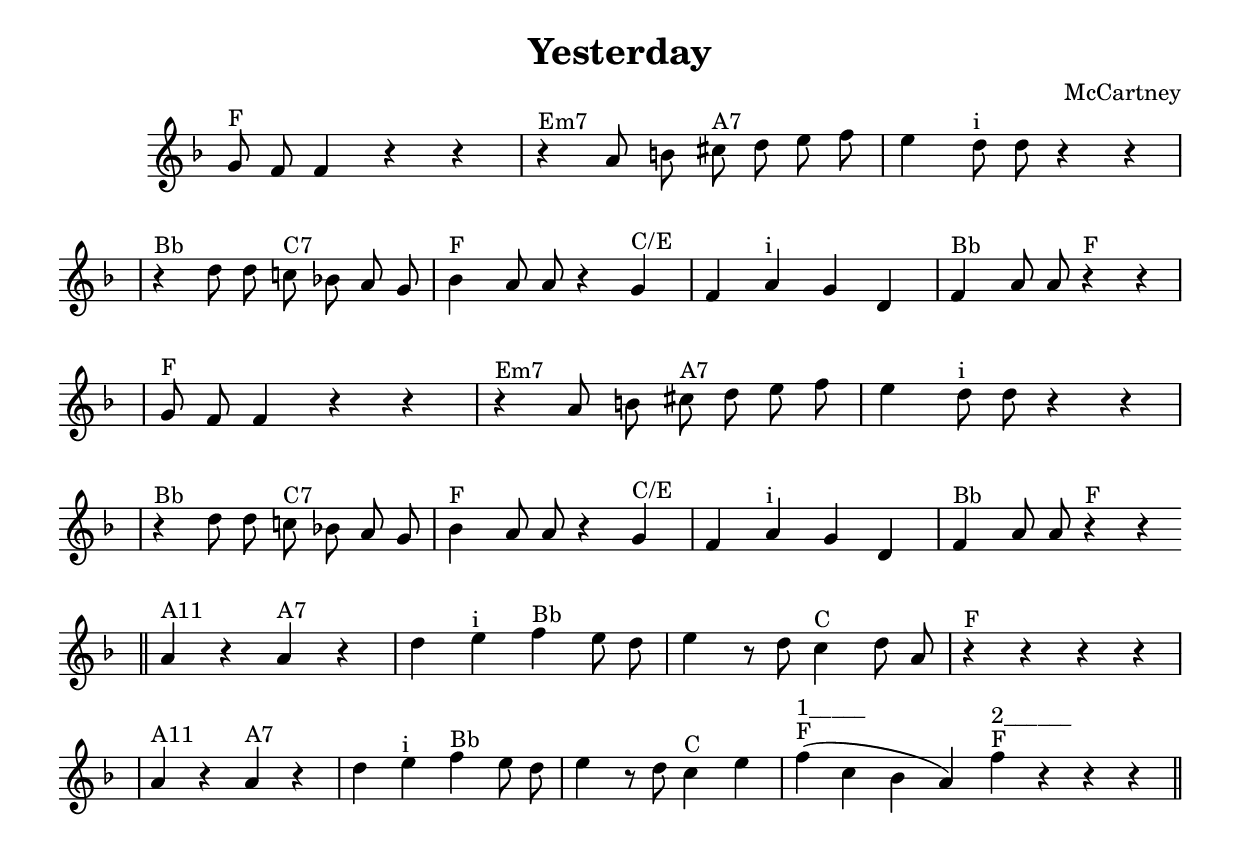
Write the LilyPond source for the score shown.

#(ly:set-option 'midi-extension "mid")
\version "2.12.3"
\include "english.ly"
\header{
title = "Yesterday"
composer = "McCartney"
}
%{
Filename: yesterday
Key: F
Mode: major
Title: Yesterday
Author: McCartney
Time: 4/4
EnteredBy: John Rothfield

      F             Em7   A7   *   Dmi  Dmi/C 
1) |  RS S -- --  | -- GM P#D NS | N DD -- -- |

  Bb    C7      F       C/E  Dmi G     Bb   F 
| -- DD Pm GR | m GG -- R- | S G R D | S GG - - |
                                   * 

      F              Em7   A7    *   Dmi  Dmi/C 
2) |  RS S- -- --  | -- GM P#D  NS | N DD -- -- |

     Bb    C7      F       C/E  Dmi G     Bb   F 
   | -- DD Pm GR | m GG -- R- | S G R D | S GG - - :|
                                      *


      A11  A7     Dmi
                    C Bb  Dmi/A      C        F
                      *        G 
3) || G -  G - |  D N S-  ND | N- -D P   DG | - - - - |

     A11 A7    Dmi Bb Dmi/A      C      F           F
                 C         Gm           1_____      2______
                   *                    *           *           
   | G - G - | D N S- ND | N- -D P N | (S P m G) :| S - - -     ||

 

%}
melody = {
\once \override Staff.TimeSignature #'stencil = ##f
\clef treble
\key c \major
\autoBeamOn
\cadenzaOn


 \bar "|"  d'8^"F" c'8 c'4 r4 r4 \bar "|"  r4^"Em7" e'8 fs'8 gs'8^"A7" a'8 b'8 c''8 \bar "|"  b'4 a'8^"i" a'8 r4 r4 \bar "|" \break
\grace s64 \bar "|"  r4^"Bb" a'8 a'8 g'8^"C7" f'8 e'8 d'8 \bar "|"  f'4^"F" e'8 e'8 r4 d'4^"C/E" \bar "|"  c'4 e'4^"i" d'4 a4 \bar "|"  c'4^"Bb" e'8 e'8 r4^"F" r4 \bar "|" \break
\grace s64 \bar "|"  d'8^"F" c'8 c'4 r4 r4 \bar "|"  r4^"Em7" e'8 fs'8 gs'8^"A7" a'8 b'8 c''8 \bar "|"  b'4 a'8^"i" a'8 r4 r4 \bar "|" \break
\grace s64 \bar "|"  r4^"Bb" a'8 a'8 g'8^"C7" f'8 e'8 d'8 \bar "|"  f'4^"F" e'8 e'8 r4 d'4^"C/E" \bar "|"  c'4 e'4^"i" d'4 a4 \bar "|"  c'4^"Bb" e'8 e'8 r4^"F" r4 \bar ":|" \break
\grace s64 \bar "||"   e'4^"A11" r4 e'4^"A7" r4 \bar "|"  a'4 b'4^"i" c''4^"Bb" b'8 a'8 \bar "|"  b'4 r8 a'8 g'4^"C" a'8 e'8 \bar "|"  r4^"F" r4 r4 r4 \bar "|" \break
\grace s64 \bar "|"  e'4^"A11" r4 e'4^"A7" r4 \bar "|"  a'4 b'4^"i" c''4^"Bb" b'8 a'8 \bar "|"  b'4 r8 a'8 g'4^"C" b'4 \bar "|"  c''4(^"F"^"1_____" g'4 f'4 e'4) \bar ":|"  c''4^"F"^"2______" r4 r4 r4 \bar "||"  \break

}


text = \lyricmode {
                                                                                      
}

\score{
\transpose c' f'
<<
\new Voice = "one" {
\melody
}
\new Lyrics \lyricsto "one" \text
>>
\layout {
\context {
\Score
\remove "Bar_number_engraver"
}
}
\midi {
\context {
\Score
tempoWholesPerMinute = #(ly:make-moment 200 4)
}
}
}